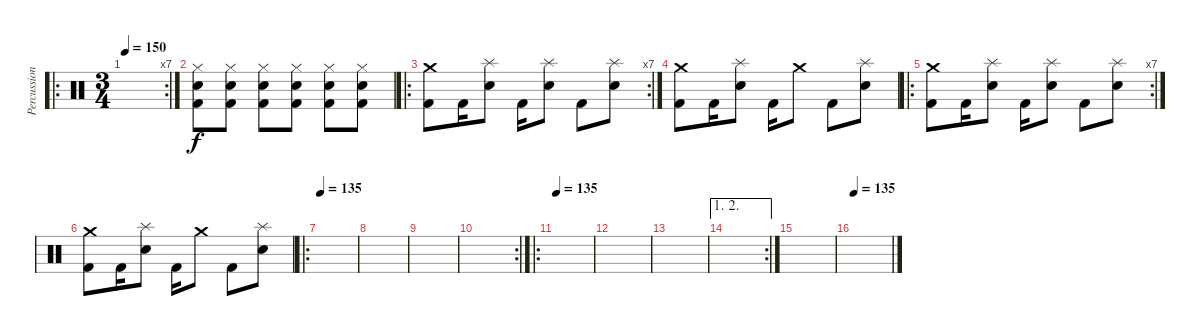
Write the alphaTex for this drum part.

\track ("Percussion" "Percussion") {instrument percussion}
\staff {score}
\articulation defaults
\ro
\rc 7
\ts (3 4)
\tempo 150
\clef neutral
\ks c
|
("Hi-Hat (closed)" "Electric Snare (hit)" "Kick (hit) 2").8 ("Hi-Hat (closed)" "Electric Snare (hit)" "Kick (hit) 2").8 ("Hi-Hat (closed)" "Electric Snare (hit)" "Kick (hit) 2").8 ("Hi-Hat (closed)" "Electric Snare (hit)" "Kick (hit) 2").8 ("Hi-Hat (closed)" "Electric Snare (hit)" "Kick (hit) 2").8 ("Hi-Hat (closed)" "Electric Snare (hit)" "Kick (hit) 2").8 |
\ro
\rc 7
("Crash medium (hit)" "Kick (hit) 2").8 "Kick (hit) 2".16 ("Splash (hit)" "Electric Snare (hit)").8 "Kick (hit) 2".16 ("Splash (hit)" "Electric Snare (hit)").8 "Kick (hit) 2".8 ("Splash (hit)" "Electric Snare (hit)").8 |
("Crash medium (hit)" "Kick (hit) 2").8 "Kick (hit) 2".16 ("Splash (hit)" "Electric Snare (hit)").8 "Kick (hit) 2".16 "Crash medium (hit)".8 "Kick (hit) 2".8 ("Splash (hit)" "Electric Snare (hit)").8 |
\ro
\rc 7
("Crash medium (hit)" "Kick (hit) 2").8 "Kick (hit) 2".16 ("Splash (hit)" "Electric Snare (hit)").8 "Kick (hit) 2".16 ("Splash (hit)" "Electric Snare (hit)").8 "Kick (hit) 2".8 ("Splash (hit)" "Electric Snare (hit)").8 |
("Crash medium (hit)" "Kick (hit) 2").8 "Kick (hit) 2".16 ("Splash (hit)" "Electric Snare (hit)").8 "Kick (hit) 2".16 "Crash medium (hit)".8 "Kick (hit) 2".8 ("Splash (hit)" "Electric Snare (hit)").8 |
\ro
\tempo 135
|
|
|
\rc 2
|
\ro
\tempo 135
|
|
|
\ae (1 2)
\rc 2
|
|
\tempo 135
